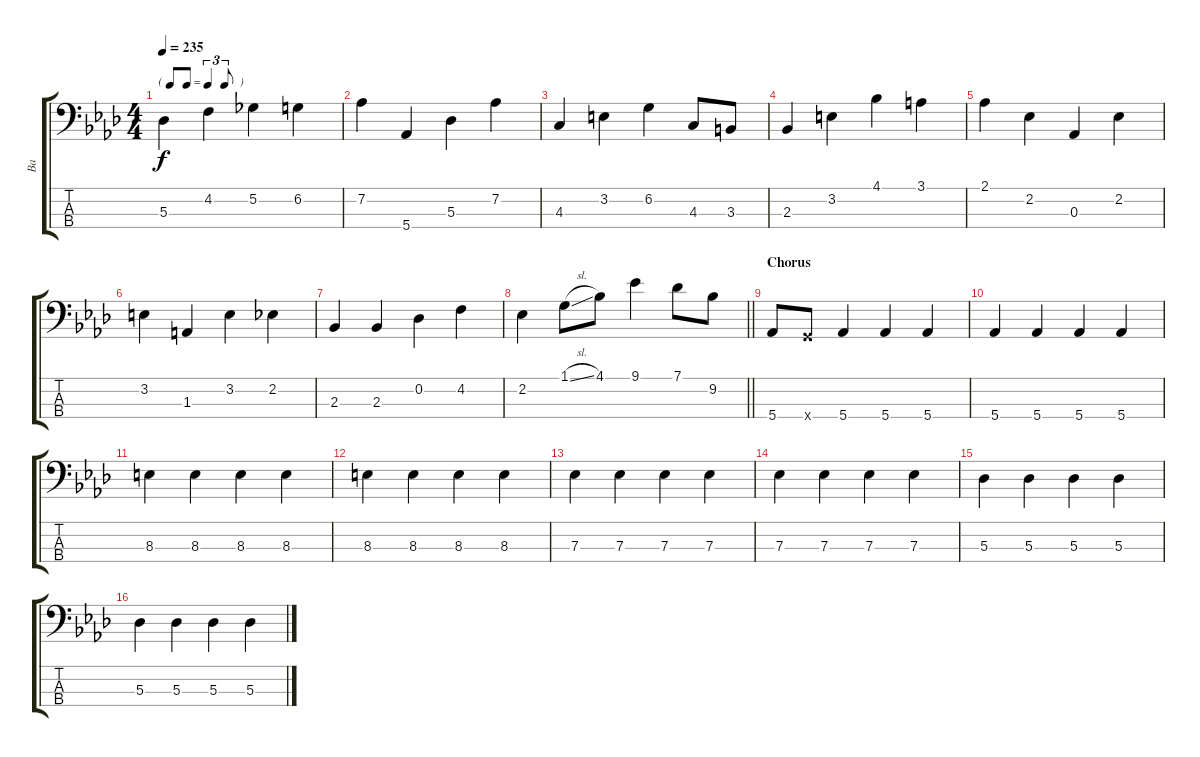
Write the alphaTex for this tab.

\track ("Ba" "Ba") {instrument electricbassfinger}
\staff {score tabs}
\tuning (Gb2 Db2 Ab1 Eb1) {hide}
\ts (4 4)
\tf triplet8th
\tempo 235
\clef f4
\ks ab
5.3.4{dy f} 4.2.4 5.2.4 6.2.4 |
7.2.4 5.4.4 5.3.4 7.2.4 |
4.3.4 3.2.4 6.2.4 4.3.8 3.3.8 |
2.3.4 3.2.4 4.1.4 3.1.4 |
2.1.4 2.2.4 0.3.4 2.2.4 |
3.2.4 1.3.4 3.2.4 2.2.4 |
2.3.4 2.3.4 0.2.4 4.2.4 |
\barLineRight lightlight
2.2.4 1.1{sl}.8 4.1.8 9.1.4 7.1.8 9.2.8 |
\section ("" "Chorus")
5.4.8 4.4{x}.8 5.4.4 5.4.4 5.4.4 |
5.4.4 5.4.4 5.4.4 5.4.4 |
8.3.4 8.3.4 8.3.4 8.3.4 |
8.3.4 8.3.4 8.3.4 8.3.4 |
7.3.4 7.3.4 7.3.4 7.3.4 |
7.3.4 7.3.4 7.3.4 7.3.4 |
5.3.4 5.3.4 5.3.4 5.3.4 |
5.3.4 5.3.4 5.3.4 5.3.4
